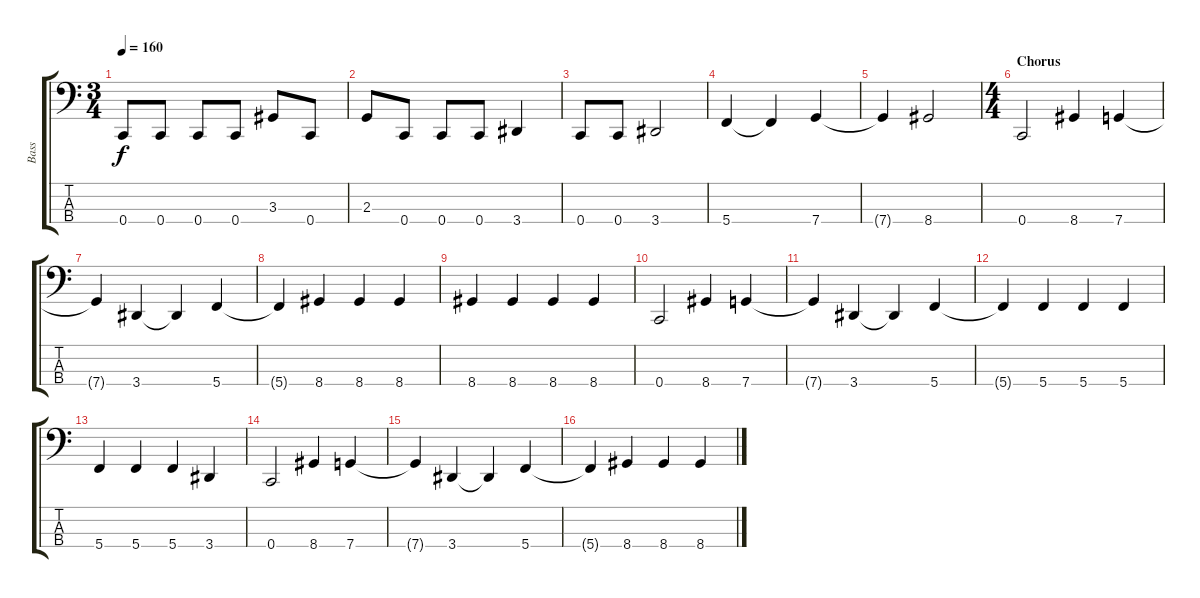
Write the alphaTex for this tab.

\track ("Bass" "Bass") {instrument electricbasspick}
\staff {score tabs}
\tuning (Eb2 Bb1 F1 C1) {hide}
\ts (3 4)
\tempo 160
\clef f4
\ks c
0.4.8{dy f} 0.4.8 0.4.8 0.4.8 3.3.8 0.4.8 |
2.3.8 0.4.8 0.4.8 0.4.8 3.4.4 |
0.4.8 0.4.8 3.4.2 |
5.4.4 5.4{t}.4 7.4.4 |
7.4{t}.4 8.4.2 |
\ts (4 4)
\section ("" "Chorus")
0.4.2 8.4.4 7.4.4 |
7.4{t}.4 3.4.4 3.4{t}.4 5.4.4 |
5.4{t}.4 8.4.4 8.4.4 8.4.4 |
8.4.4 8.4.4 8.4.4 8.4.4 |
0.4.2 8.4.4 7.4.4 |
7.4{t}.4 3.4.4 3.4{t}.4 5.4.4 |
5.4{t}.4 5.4.4 5.4.4 5.4.4 |
5.4.4 5.4.4 5.4.4 3.4.4 |
0.4.2 8.4.4 7.4.4 |
7.4{t}.4 3.4.4 3.4{t}.4 5.4.4 |
5.4{t}.4 8.4.4 8.4.4 8.4.4
